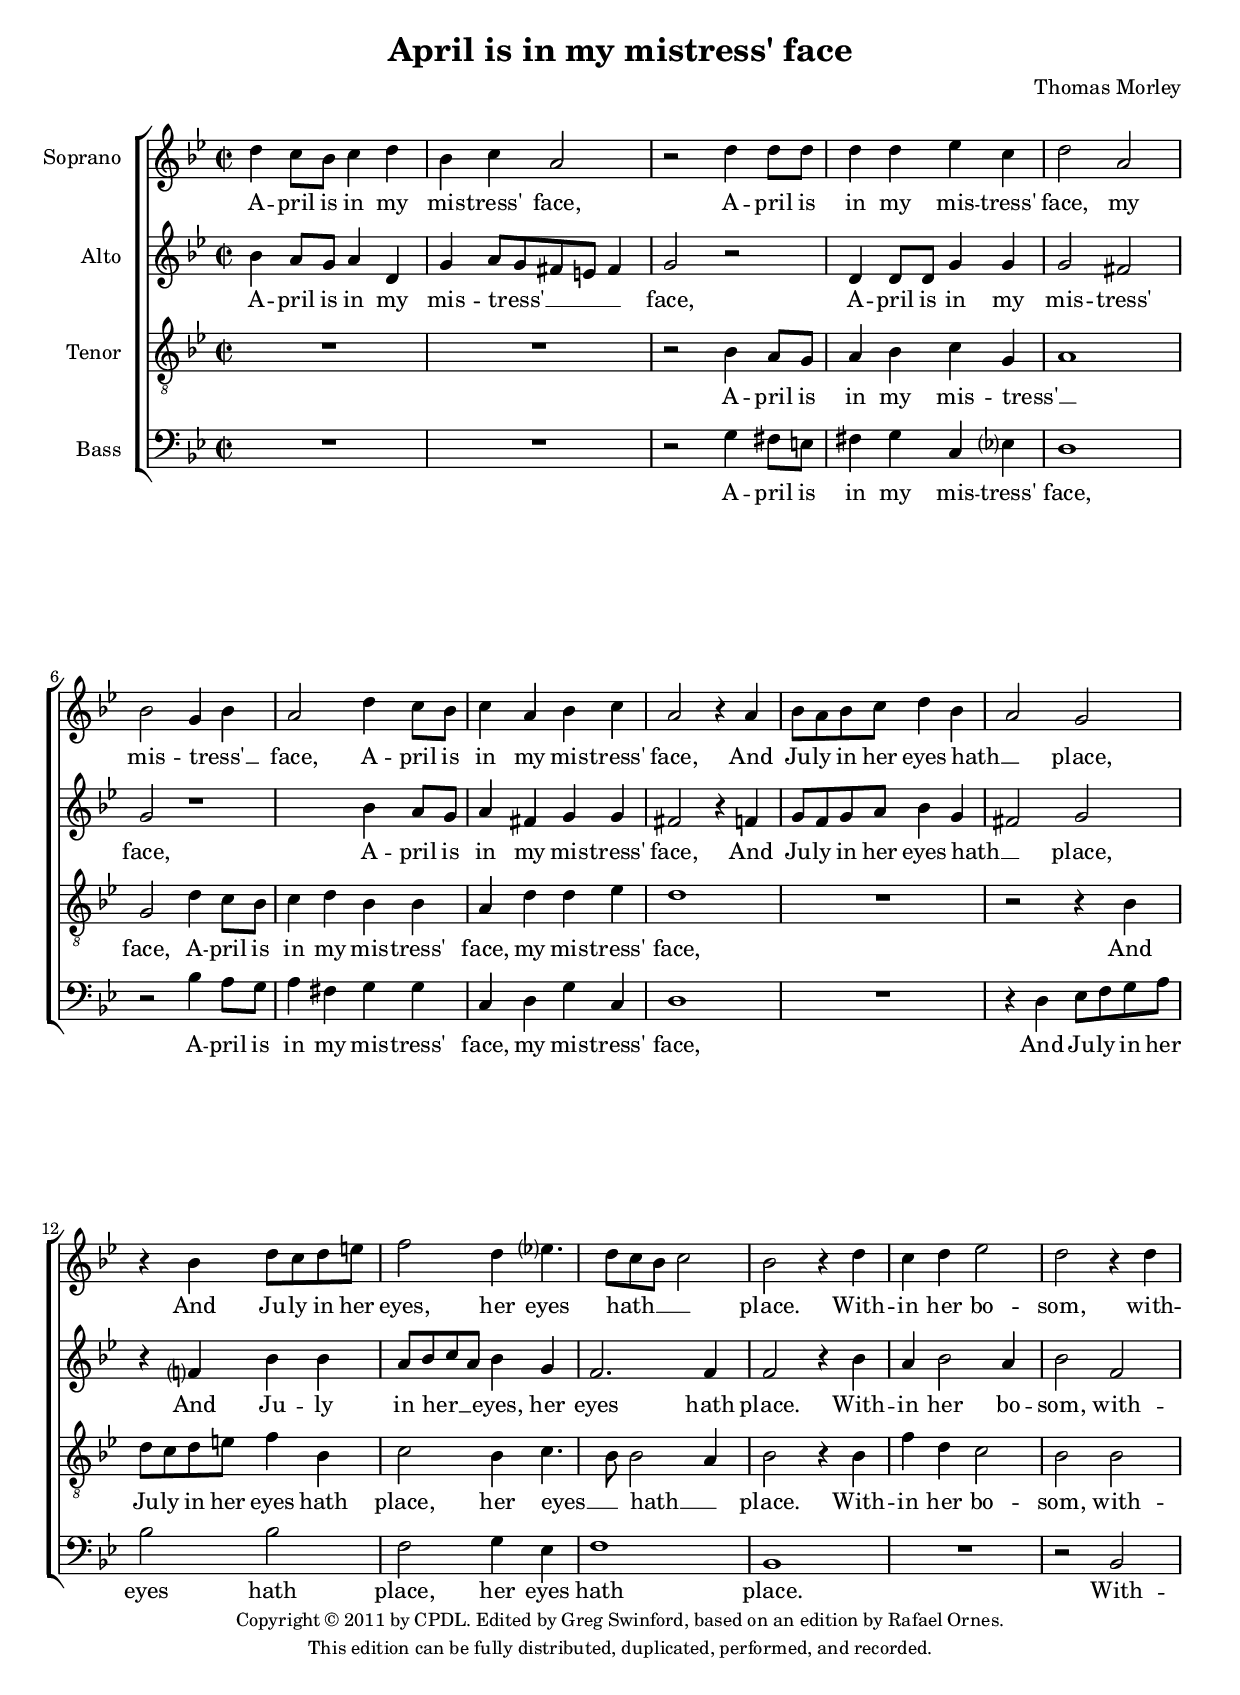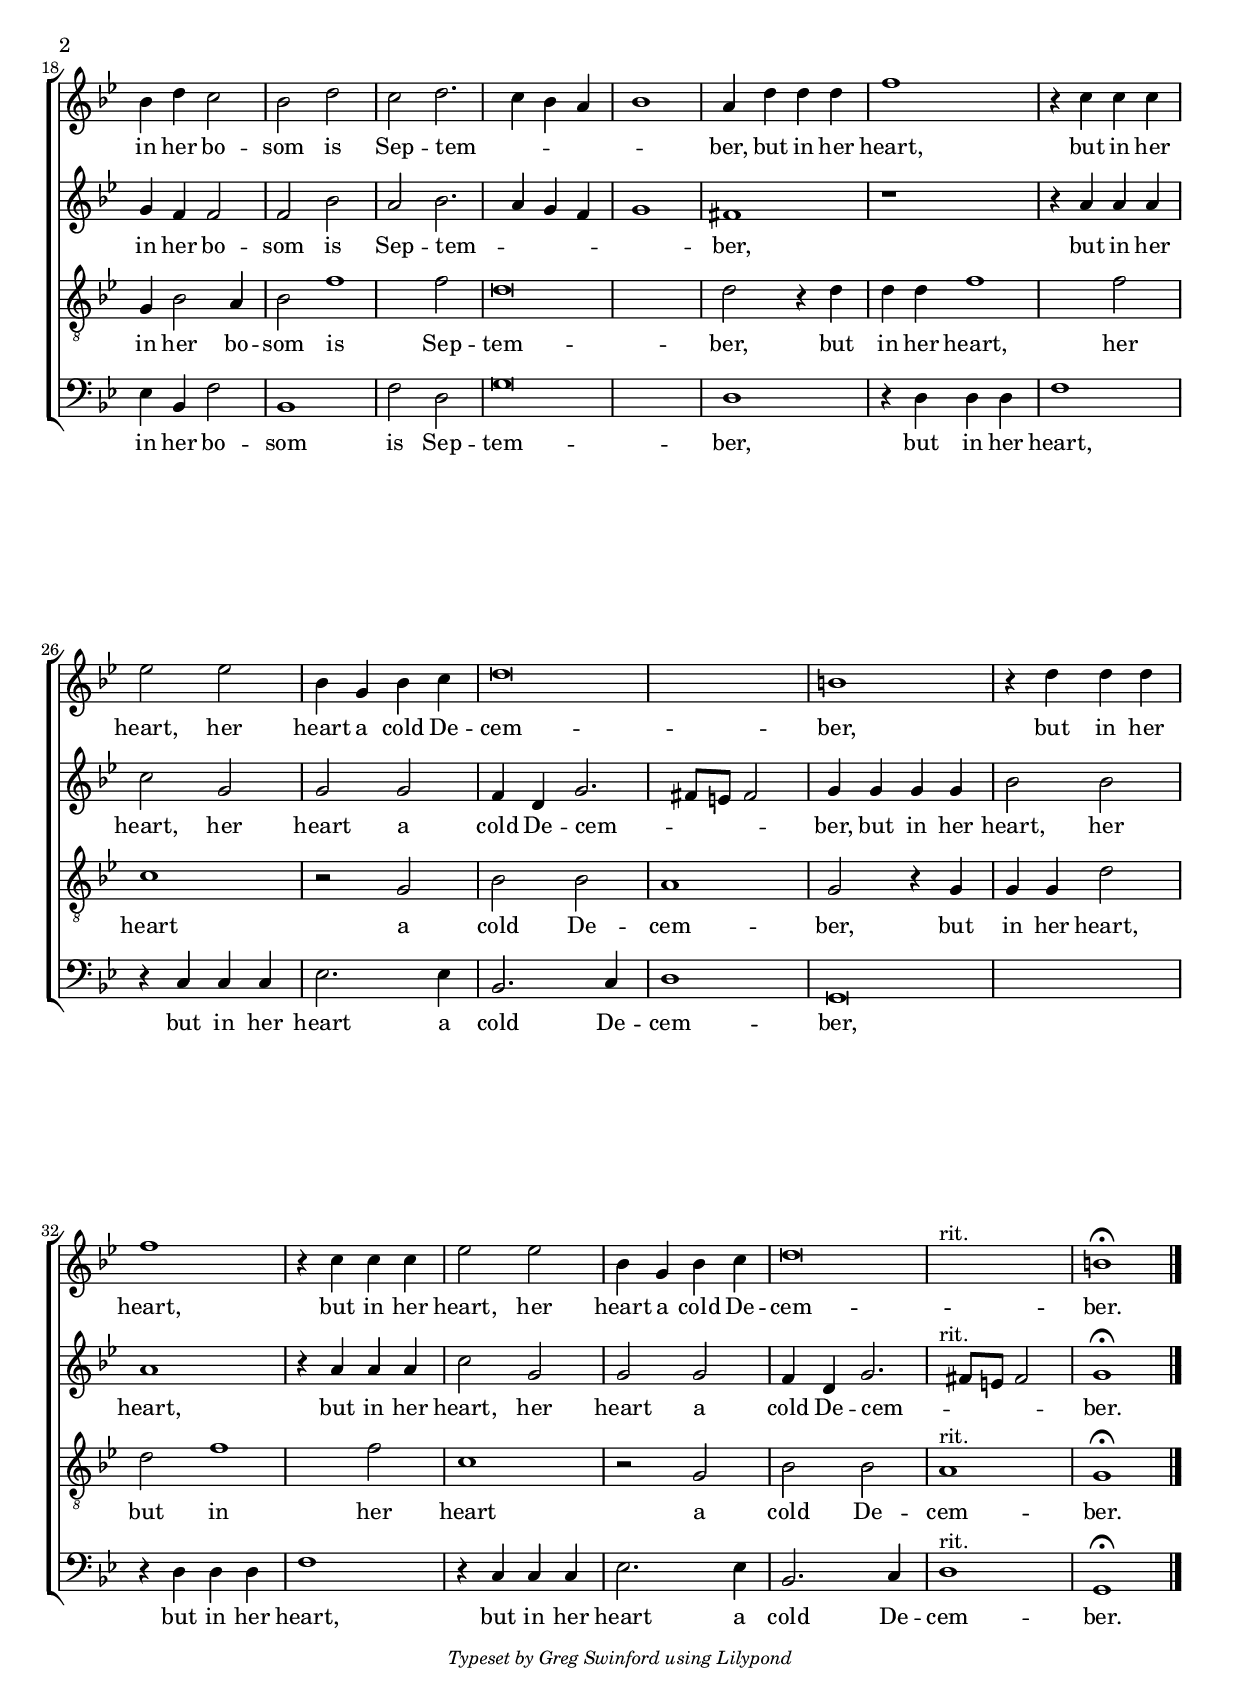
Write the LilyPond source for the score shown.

\version "2.12.3"

% Copyright © 2011 by CPDL. Edited by Greg Swinford, based on an edition by Rafael Ornes.
% This edition can be fully distributed, duplicated, performed, and recorded.

#(set-global-staff-size 18)

global =
{ 
	\key g \minor
	\time 2/2
	\set Score.defaultBarType = #"'"
	\override Staff.InstrumentName #'self-alignment-X = #RIGHT
	\set Staff.midiInstrument = #"voice oohs"
	#(set-accidental-style 'modern-cautionary)
} 

sopMusic = \relative c''
{ 
	\set Staff.instrumentName = #"Soprano  "
	\clef treble

	d4 c8 bes c4 d bes c a2
	r2 d4 d8 d d4 d ees c
	d2 a bes g4 bes
	a2 d4 c8 bes c4 a bes c
	a2 r4 a bes8 a bes c d4 bes

	a2 g r4 bes d8 c d e
	f2 d4 ees4. d8 c bes c2
	bes2 r4 d c d ees2
	d2 r4 d bes d c2
	bes d c d2.

	c4 bes a bes1
	a4 d d d f1
	r4 c c c ees2 ees
	bes4 g bes c d\breve
	b1

	r4 d d d f1
	r4 c c c ees2 ees
	bes4 g bes c <<{d\breve} {s1 s1^"rit."}>>
	b1\fermata \bar "|."
} 

sopWords = \lyricmode
{
	A -- pril is in my mis -- tress' face,
	A -- pril is in my mis -- tress' face,
	my mis -- tress' __ _ face,
	A -- pril is in my mis -- tress' face,

	And Ju -- ly in her eyes hath __ _ place,
	And Ju -- ly in her eyes, her eyes hath __ _ _ _ place.

	With -- in her bo -- som,
	with -- in her bo -- som is Sep -- tem -- _ _ _ _ ber,

	but in her heart,
	but in her heart, her heart a cold De -- cem -- ber,
	but in her heart, but in her heart,
	her heart a cold De -- cem -- ber.
} 

altoMusic = \relative c''
{ 
	\set Staff.instrumentName = #"Alto  "
	\clef treble

	bes4 a8 g a4 d, g a8[ g fis e] fis4
	g2 r d4 d8 d g4 g
	g2 fis g r1
	bes4 a8 g a4 fis g g
	fis2 r4 f g8 f g a bes4 g

	fis2 g r4 f bes bes
	a8 bes c a bes4 g f2. f4
	f2 r4 bes a bes2 a4
	bes2 f g4 f f2
	f bes a bes2.

	a4 g f g1
	fis1 r1
	r4 a a a c2 g
	g g f4 d g2.
	fis8 e fis2 g4 g g g

	bes2 bes a1
	r4 a a a c2 g
	g g f4 d <<{s2 s1^"rit."} {g2.
	fis8 e fis2}>> g1\fermata
} 

altoWords =\lyricmode
{
	A -- pril is in my mis -- tress' __ _ _ _ _ face,
	A -- pril is in my mis -- tress' face,
	A -- pril is in my mis -- tress' face,

	And Ju -- ly in her eyes hath __ _ place,
	And Ju -- ly in her __ _ _ eyes,
	her eyes hath place.

	With -- in her bo -- som,
	with -- in her bo -- som is Sep -- tem -- _ _ _ _ ber,

	but in her heart, her heart a cold De -- cem -- _ _ _ ber,
	but in her heart, her heart,
	but in her heart, her heart a cold De -- cem -- _ _ _ ber.
} 

tenorMusic = \relative c'
{ 
	\set Staff.instrumentName = #"Tenor  "
	\clef "treble_8"

	R1*2
	r2 bes4 a8 g a4 bes c g
	a1 g2 d'4 c8 bes
	c4 d bes bes a d d ees
	d1 R1

	r2 r4 bes d8 c d e f4 bes,
	c2 bes4 c4. bes8 bes2 a4
	bes2 r4 bes f'4 d c2
	bes bes g4 bes2 a4
	bes2 f'1 f2

	d\breve
	d2 r4 d d d f1
	f2 c1
	r2 g bes bes
	a1 g2 r4 g

	g4 g d'2 d f1
	f2 c1
	r2 g bes bes
	a1^"rit." g\fermata
} 

tenorWords = \lyricmode
{
	A -- pril is in my mis -- tress' __ _ face,
	A -- pril is in my mis -- tress' face,
	my mis -- tress' face,

	And Ju -- ly in her eyes hath place,
	her eyes __ _ hath __ _ place.

	With -- in her bo -- som,
	with -- in her bo -- som is Sep -- tem -- ber,

	but in her heart, her heart
	a cold De -- cem -- ber,
	but in her heart, but in her heart a cold De -- cem -- ber.
}

bassMusic = \relative c'
{ 
	\set Staff.instrumentName = #"Bass  "
	\clef bass

	R1*2
	r2 g4 fis8 e fis4 g c, ees
	d1 r2 bes'4 a8 g
	a4 fis g g c, d g c,
	d1 R1

	r4 d ees8 f g a bes2 bes
	f2 g4 ees f1
	bes,1 R1
	r2 bes ees4 bes f'2
	bes,1 f'2 d

	g\breve
	d1 r4 d d d
	f1 r4 c c c
	ees2. ees4 bes2. c4
	d1 g,\breve

	r4 d' d d
	f1 r4 c c c
	ees2. ees4 bes2. c4
	d1^"rit." g,\fermata
} 

bassWords = \lyricmode
{
	A -- pril is in my mis -- tress' face,
	A -- pril is in my mis -- tress' face,
	my mis -- tress' face,

	And Ju -- ly in her eyes hath place,
	her eyes hath place.

	With -- in her bo -- som is Sep -- tem -- ber,
	but in her heart, but in her heart a cold De -- cem -- ber,
	but in her heart, but in her heart a cold De -- cem -- ber.
}

\header
{
	title = "April is in my mistress' face"
	composer = "Thomas Morley"
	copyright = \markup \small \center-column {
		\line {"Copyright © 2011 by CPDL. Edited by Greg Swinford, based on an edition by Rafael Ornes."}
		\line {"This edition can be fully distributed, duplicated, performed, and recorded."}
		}
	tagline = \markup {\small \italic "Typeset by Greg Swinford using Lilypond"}
}

\paper
{
	top-margin = #12
	bottom-margin = #9
	page-top-space = #8
	foot-separation = #7
	ragged-last-bottom = ##f
	annotate-spacing = ##f
}

\score
{ 
	\new ChoirStaff
	<< 
		\new Voice = "soprano" { << \global \sopMusic >> } 
		\new Lyrics = soprano { \lyricsto soprano \sopWords }
		\new Voice = "alto" { << \global \altoMusic >> } 
		\new Lyrics = alto { \lyricsto alto \altoWords }
		\new Voice = "tenor" { << \global \tenorMusic >> } 
		\new Lyrics = tenor { \lyricsto tenor \tenorWords }
		\new Voice = "bass" { << \global \bassMusic >> } 
		\new Lyrics = bass { \lyricsto bass \bassWords }
	>> 
	\midi
	{
		\context
		{
			\Score
			tempoWholesPerMinute = #(ly:make-moment 80 2)
		}
	}
	\layout { }
}
